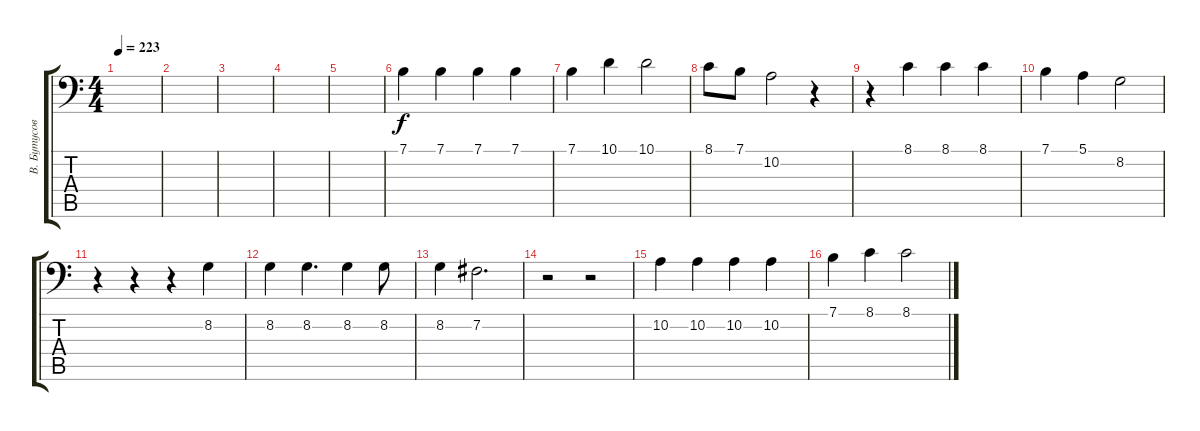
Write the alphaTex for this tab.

\track ("В. Бутусов (Вокал)" "В. Бутусов") {instrument rockorgan}
\staff {score tabs}
\tuning (E3 B2 G2 D2 A1 E1) {hide}
\ts (4 4)
\tempo 223
\clef f4
\ks c
|
|
|
|
|
7.1.4 7.1.4 7.1.4 7.1.4 |
7.1.4 10.1.4 10.1.2 |
8.1.8 7.1.8 10.2.2 r.4 |
r.4 8.1.4 8.1.4 8.1.4 |
7.1.4 5.1.4 8.2.2 |
r.4 r.4 r.4 8.2.4 |
8.2.4 8.2.4{d} 8.2.4 8.2.8 |
8.2.4 7.2.2{d} |
r.2 r.2 |
10.2.4 10.2.4 10.2.4 10.2.4 |
7.1.4 8.1.4 8.1.2
